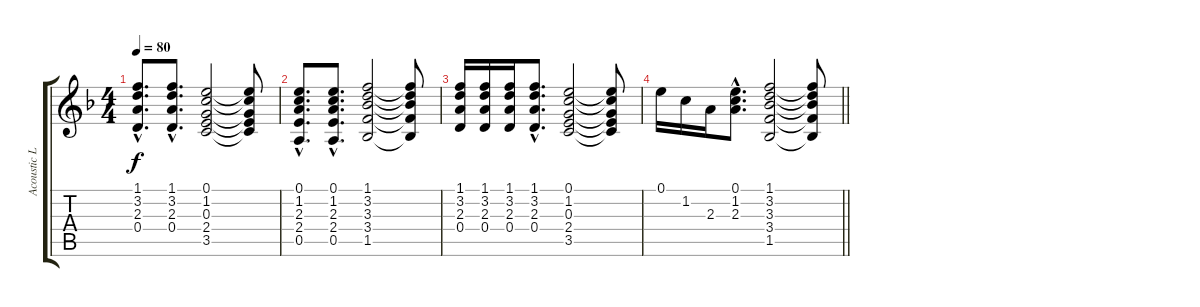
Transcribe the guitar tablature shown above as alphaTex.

\track ("Acoustic Left" "Acoustic L") {instrument acousticguitarsteel}
\staff {score tabs}
\tuning (E4 B3 G3 D3 A2 E2) {hide}
\ts (4 4)
\tempo 80
\clef g2
\ks f
(1.1{hac} 3.2{hac} 2.3{hac} 0.4{hac}).8{d dy f} (1.1{hac} 3.2{hac} 2.3{hac} 0.4{hac}).8{d} (0.1 1.2 0.3 2.4 3.5).2 (0.1{t} 1.2{t} 0.3{t} 2.4{t} 3.5{t}).8 |
(0.1{hac} 1.2{hac} 2.3{hac} 2.4{hac} 0.5{hac}).8{d} (0.1{hac} 1.2{hac} 2.3{hac} 2.4{hac} 0.5{hac}).8{d} (1.1 3.2 3.3 3.4 1.5).2 (1.1{t} 3.2{t} 3.3{t} 3.4{t} 1.5{t}).8 |
(1.1 3.2 2.3 0.4).16 (1.1 3.2 2.3 0.4).16 (1.1 3.2 2.3 0.4).16 (1.1{hac} 3.2{hac} 2.3{hac} 0.4{hac}).8{d} (0.1 1.2 0.3 2.4 3.5).2 (0.1{t} 1.2{t} 0.3{t} 2.4{t} 3.5{t}).8 |
\barLineRight lightlight
0.1.16 1.2.16 2.3.16 (0.1{hac} 1.2{hac} 2.3{hac}).8{d} (1.1 3.2 3.3 3.4 1.5).2 (1.1{t} 3.2{t} 3.3{t} 3.4{t} 1.5{t}).8
